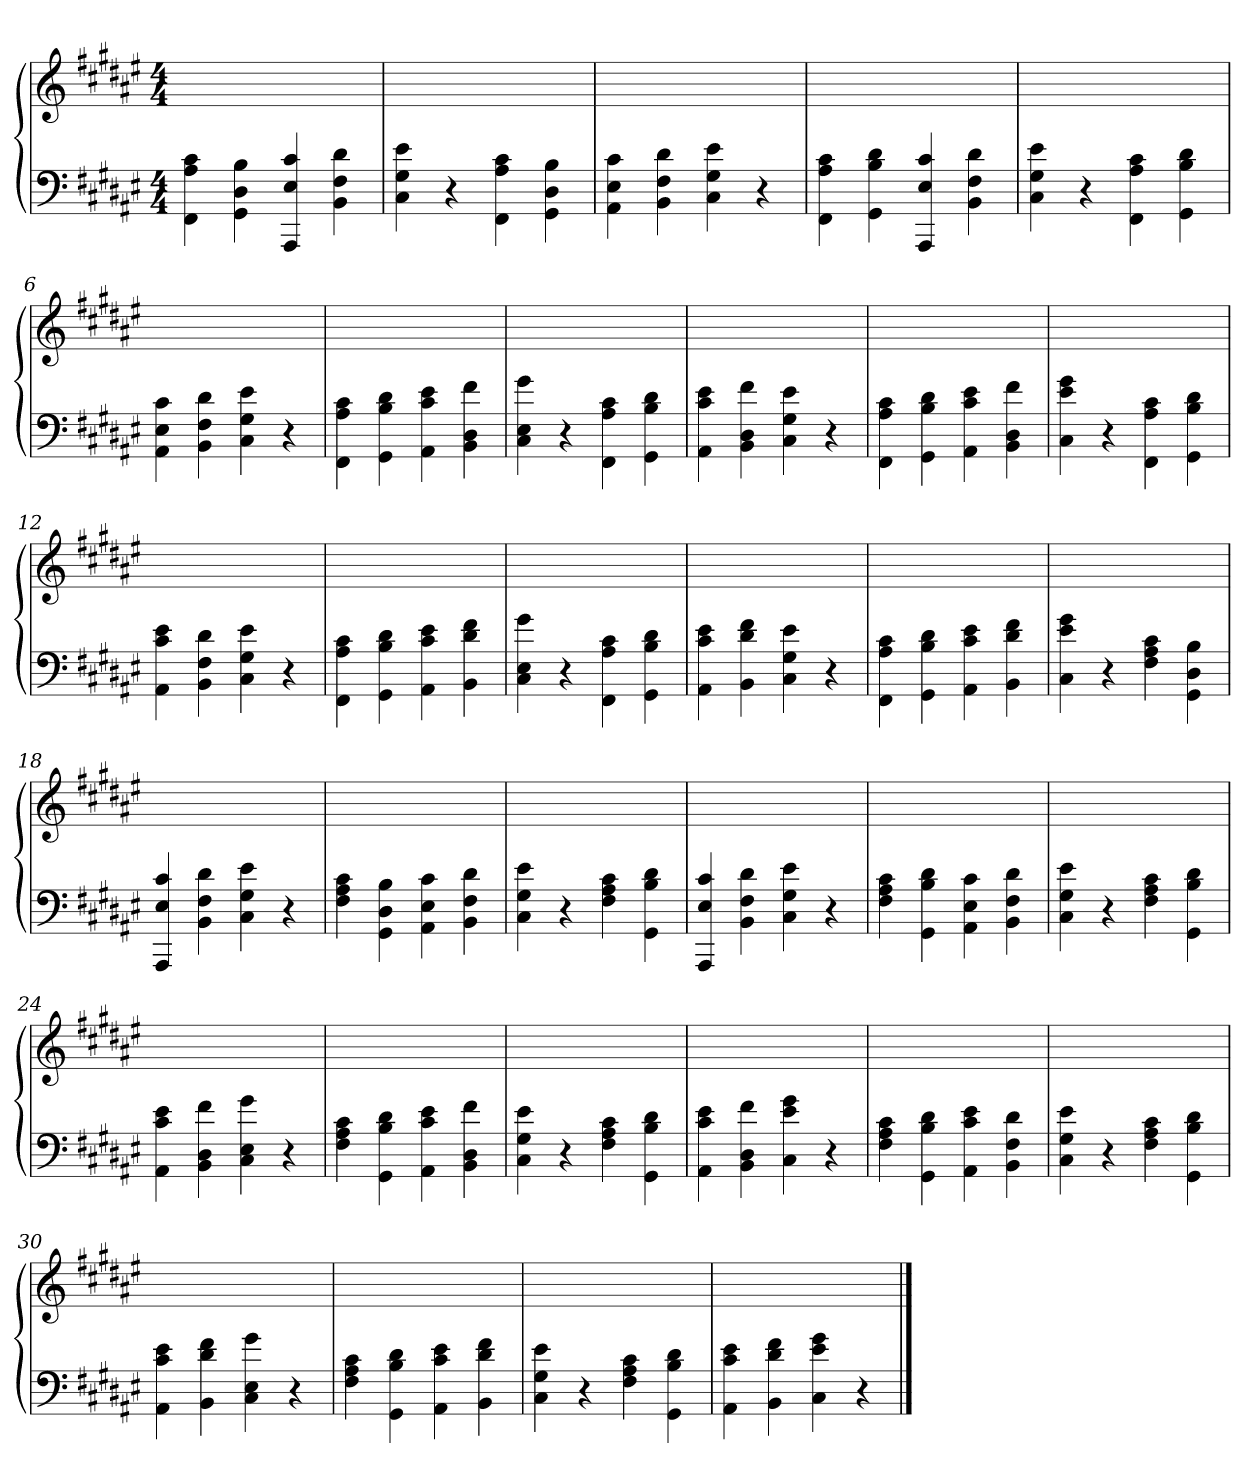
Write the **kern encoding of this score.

**kern	**kern
*part2	*part1
*staff2	*staff1
*clefF4	*clefG2
*k[f#c#g#d#a#e#]	*k[f#c#g#d#a#e#]
*F#:	*F#:
*M4/4	*M4/4
*MM60	*MM60
=1	=1
4FF# 4A# 4c#	1ryy
4GG# 4D# 4B	.
4AAA# 4E# 4c#	.
4BB 4F# 4d#	.
=2	=2
4C# 4G# 4e#	1ryy
4r	.
4FF# 4A# 4c#	.
4GG# 4D# 4B	.
=3	=3
4AA# 4E# 4c#	1ryy
4BB 4F# 4d#	.
4C# 4G# 4e#	.
4r	.
=4	=4
4FF# 4A# 4c#	1ryy
4GG# 4B 4d#	.
4AAA# 4E# 4c#	.
4BB 4F# 4d#	.
=5	=5
4C# 4G# 4e#	1ryy
4r	.
4FF# 4A# 4c#	.
4GG# 4B 4d#	.
=6	=6
4AA# 4E# 4c#	1ryy
4BB 4F# 4d#	.
4C# 4G# 4e#	.
4r	.
=7	=7
4FF# 4A# 4c#	1ryy
4GG# 4B 4d#	.
4AA# 4c# 4e#	.
4BB 4D# 4f#	.
=8	=8
4C# 4E# 4g#	1ryy
4r	.
4FF# 4A# 4c#	.
4GG# 4B 4d#	.
=9	=9
4AA# 4c# 4e#	1ryy
4BB 4D# 4f#	.
4C# 4G# 4e#	.
4r	.
=10	=10
4FF# 4A# 4c#	1ryy
4GG# 4B 4d#	.
4AA# 4c# 4e#	.
4BB 4D# 4f#	.
=11	=11
4C# 4e# 4g#	1ryy
4r	.
4FF# 4A# 4c#	.
4GG# 4B 4d#	.
=12	=12
4AA# 4c# 4e#	1ryy
4BB 4F# 4d#	.
4C# 4G# 4e#	.
4r	.
=13	=13
4FF# 4A# 4c#	1ryy
4GG# 4B 4d#	.
4AA# 4c# 4e#	.
4BB 4d# 4f#	.
=14	=14
4C# 4E# 4g#	1ryy
4r	.
4FF# 4A# 4c#	.
4GG# 4B 4d#	.
=15	=15
4AA# 4c# 4e#	1ryy
4BB 4d# 4f#	.
4C# 4G# 4e#	.
4r	.
=16	=16
4FF# 4A# 4c#	1ryy
4GG# 4B 4d#	.
4AA# 4c# 4e#	.
4BB 4d# 4f#	.
=17	=17
4C# 4e# 4g#	1ryy
4r	.
4F# 4A# 4c#	.
4GG# 4D# 4B	.
=18	=18
4AAA# 4E# 4c#	1ryy
4BB 4F# 4d#	.
4C# 4G# 4e#	.
4r	.
=19	=19
4F# 4A# 4c#	1ryy
4GG# 4D# 4B	.
4AA# 4E# 4c#	.
4BB 4F# 4d#	.
=20	=20
4C# 4G# 4e#	1ryy
4r	.
4F# 4A# 4c#	.
4GG# 4B 4d#	.
=21	=21
4AAA# 4E# 4c#	1ryy
4BB 4F# 4d#	.
4C# 4G# 4e#	.
4r	.
=22	=22
4F# 4A# 4c#	1ryy
4GG# 4B 4d#	.
4AA# 4E# 4c#	.
4BB 4F# 4d#	.
=23	=23
4C# 4G# 4e#	1ryy
4r	.
4F# 4A# 4c#	.
4GG# 4B 4d#	.
=24	=24
4AA# 4c# 4e#	1ryy
4BB 4D# 4f#	.
4C# 4E# 4g#	.
4r	.
=25	=25
4F# 4A# 4c#	1ryy
4GG# 4B 4d#	.
4AA# 4c# 4e#	.
4BB 4D# 4f#	.
=26	=26
4C# 4G# 4e#	1ryy
4r	.
4F# 4A# 4c#	.
4GG# 4B 4d#	.
=27	=27
4AA# 4c# 4e#	1ryy
4BB 4D# 4f#	.
4C# 4e# 4g#	.
4r	.
=28	=28
4F# 4A# 4c#	1ryy
4GG# 4B 4d#	.
4AA# 4c# 4e#	.
4BB 4F# 4d#	.
=29	=29
4C# 4G# 4e#	1ryy
4r	.
4F# 4A# 4c#	.
4GG# 4B 4d#	.
=30	=30
4AA# 4c# 4e#	1ryy
4BB 4d# 4f#	.
4C# 4E# 4g#	.
4r	.
=31	=31
4F# 4A# 4c#	1ryy
4GG# 4B 4d#	.
4AA# 4c# 4e#	.
4BB 4d# 4f#	.
=32	=32
4C# 4G# 4e#	1ryy
4r	.
4F# 4A# 4c#	.
4GG# 4B 4d#	.
=33	=33
4AA# 4c# 4e#	1ryy
4BB 4d# 4f#	.
4C# 4e# 4g#	.
4r	.
==	==
*-	*-
